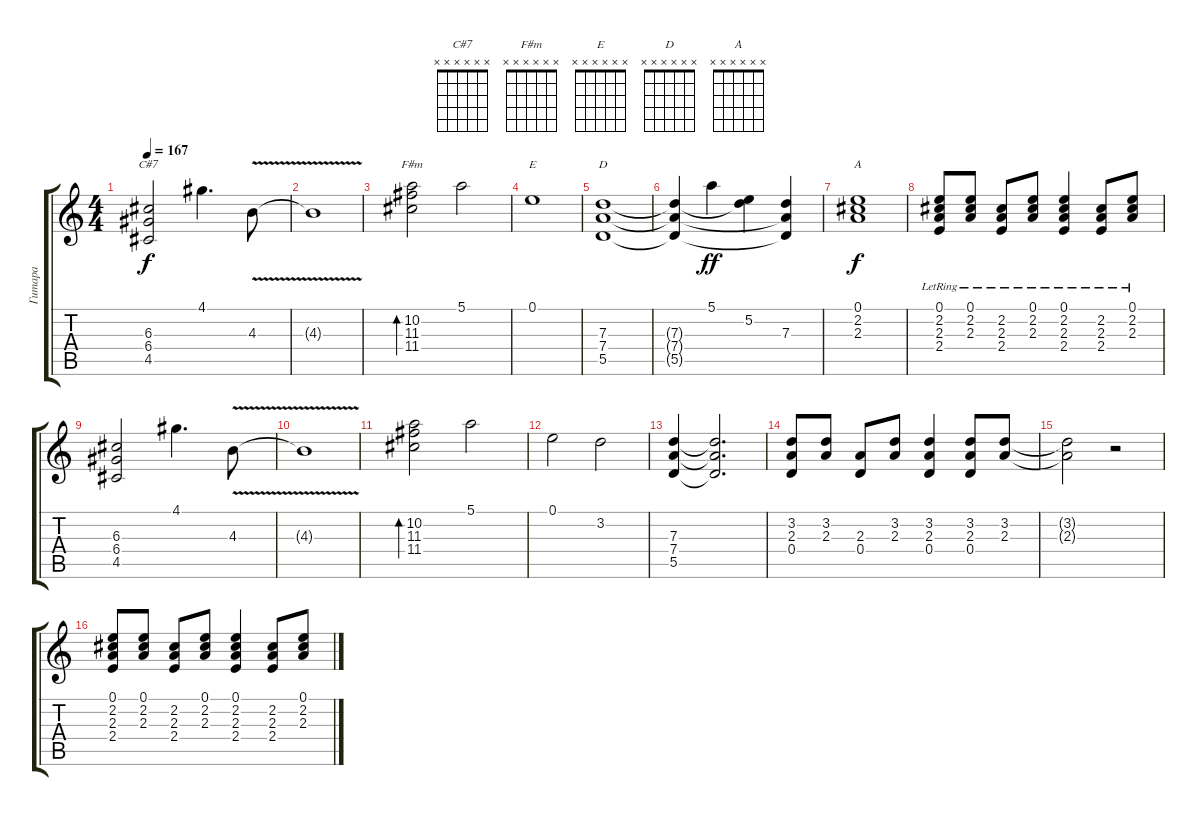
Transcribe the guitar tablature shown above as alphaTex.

\track ("Гитара" "Гитара") {instrument overdrivenguitar}
\staff {score tabs}
\tuning (E4 B3 G3 D3 A2 E2) {hide}
\chord ("C#7" x x x x x x)
\chord ("F#m" x x x x x x)
\chord ("E" x x x x x x)
\chord ("D" x x x x x x)
\chord ("A" x x x x x x)
\ts (4 4)
\tempo 167
\clef g2
\ks c
(6.3 6.4 4.5).2{ch "C#7" dy f volume 11} 4.1.4{d} 4.3{v}.8 |
4.3{t}.1 |
(10.2 11.3 11.4).2{bd 240 ch "F#m"} 5.1.2 |
0.1.1{ch "E"} |
(7.3 7.4 5.5).1{ch "D" volume 9 instrument overdrivenguitar} |
(7.3{t} 7.4{t} 5.5{t}).4 5.1.4{dy ff} (5.2 7.3{t}).4 (7.3 7.4{t} 5.5{t}).4 |
(0.1 2.2 2.3).1{ch "A" dy f} |
(0.1{lr} 2.2{lr} 2.3{lr} 2.4{lr}).8{volume 8 instrument electricguitarclean} (0.1{lr} 2.2{lr} 2.3{lr}).8 (2.2{lr} 2.3{lr} 2.4{lr}).8 (0.1{lr} 2.2{lr} 2.3{lr}).8 (0.1{lr} 2.2{lr} 2.3{lr} 2.4{lr}).4 (2.2{lr} 2.3{lr} 2.4{lr}).8 (0.1{lr} 2.2{lr} 2.3{lr}).8 |
(6.3 6.4 4.5).2{volume 11} 4.1.4{d} 4.3{v}.8 |
4.3{t}.1 |
(10.2 11.3 11.4).2{bd 240} 5.1.2 |
0.1.2 3.2.2 |
(7.3 7.4 5.5).4{volume 9 instrument overdrivenguitar} (7.3{t} 7.4{t} 5.5{t}).2{d volume 5} |
(3.2 2.3 0.4).8{volume 8 instrument electricguitarclean} (3.2 2.3).8 (2.3 0.4).8 (3.2 2.3).8 (3.2 2.3 0.4).4 (3.2 2.3 0.4).8 (3.2 2.3).8 |
(3.2{t} 2.3{t}).2 r.2 |
(0.1 2.2 2.3 2.4).8 (0.1 2.2 2.3).8 (2.2 2.3 2.4).8 (0.1 2.2 2.3).8 (0.1 2.2 2.3 2.4).4 (2.2 2.3 2.4).8 (0.1 2.2 2.3).8
